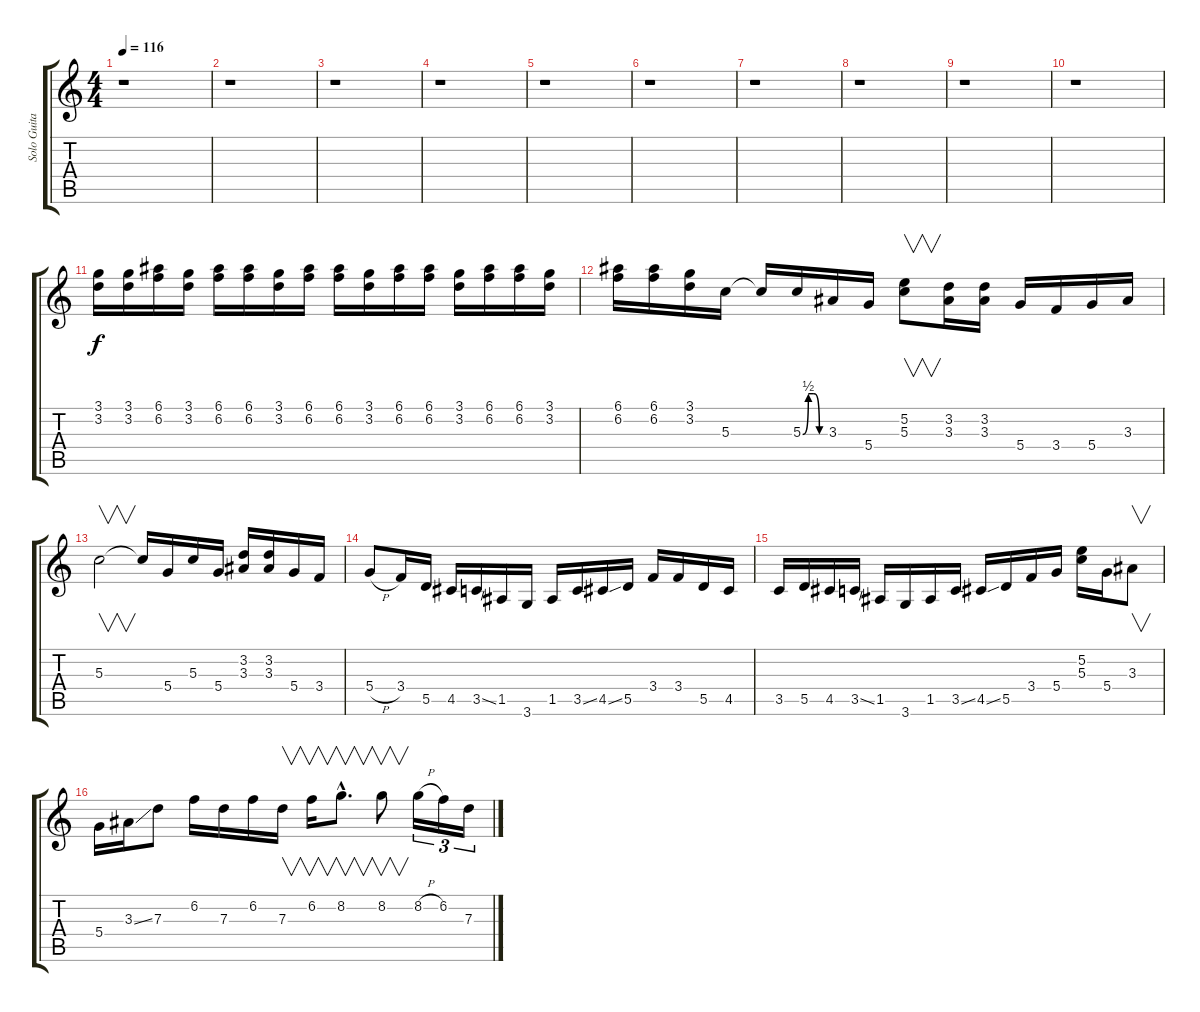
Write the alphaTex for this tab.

\track ("Solo Guitar" "Solo Guita") {instrument overdrivenguitar}
\staff {score tabs}
\tuning (E4 B3 G3 D3 A2 E2) {hide}
\ts (4 4)
\tempo 116
\clef g2
\ks c
r.1{dy f} |
r.1 |
r.1 |
r.1 |
r.1 |
r.1 |
r.1 |
r.1 |
r.1 |
r.1 |
(3.1 3.2).16 (3.1 3.2).16 (6.1 6.2).16 (3.1 3.2).16 (6.1 6.2).16 (6.1 6.2).16 (3.1 3.2).16 (6.1 6.2).16 (6.1 6.2).16 (3.1 3.2).16 (6.1 6.2).16 (6.1 6.2).16 (3.1 3.2).16 (6.1 6.2).16 (6.1 6.2).16 (3.1 3.2).16 |
(6.1 6.2).16 (6.1 6.2).16 (3.1 3.2).16 5.3.16 5.3{t}.16 5.3{be (custom 0 0 15 2 30 2 45 0 60 0)}.16 3.3.16 5.4.16 (5.2 5.3).8{v} (3.2 3.3).16 (3.2 3.3).16 5.4.16 3.4.16 5.4.16 3.3.16 |
5.3.2{v} 5.3{t}.16 5.4.16 5.3.16 5.4.16 (3.2 3.3).16 (3.2 3.3).16 5.4.16 3.4.16 |
5.4{h}.8 3.4.16 5.5.16 4.5.16 3.5{ss}.16 1.5.16 3.6.16 1.5.16 3.5{ss}.16 4.5{ss}.16 5.5.16 3.4.16 3.4.16 5.5.16 4.5.16 |
3.5.16 5.5.16 4.5.16 3.5{ss}.16 1.5.16 3.6.16 1.5.16 3.5{ss}.16 4.5{ss}.16 5.5.16 3.4.16 5.4.16 (5.2 5.3).16 5.4.16 3.3.8{v} |
5.4.16 3.3{ss}.16 7.3.8 6.2.16 7.3.16 6.2.16 7.3.16{v} 6.2.16{v} 8.2{hac}.8{v d} 8.2.8{v} 8.2{h}.16{tu (3 2)} 6.2.16{tu (3 2)} 7.3.16{tu (3 2)}
